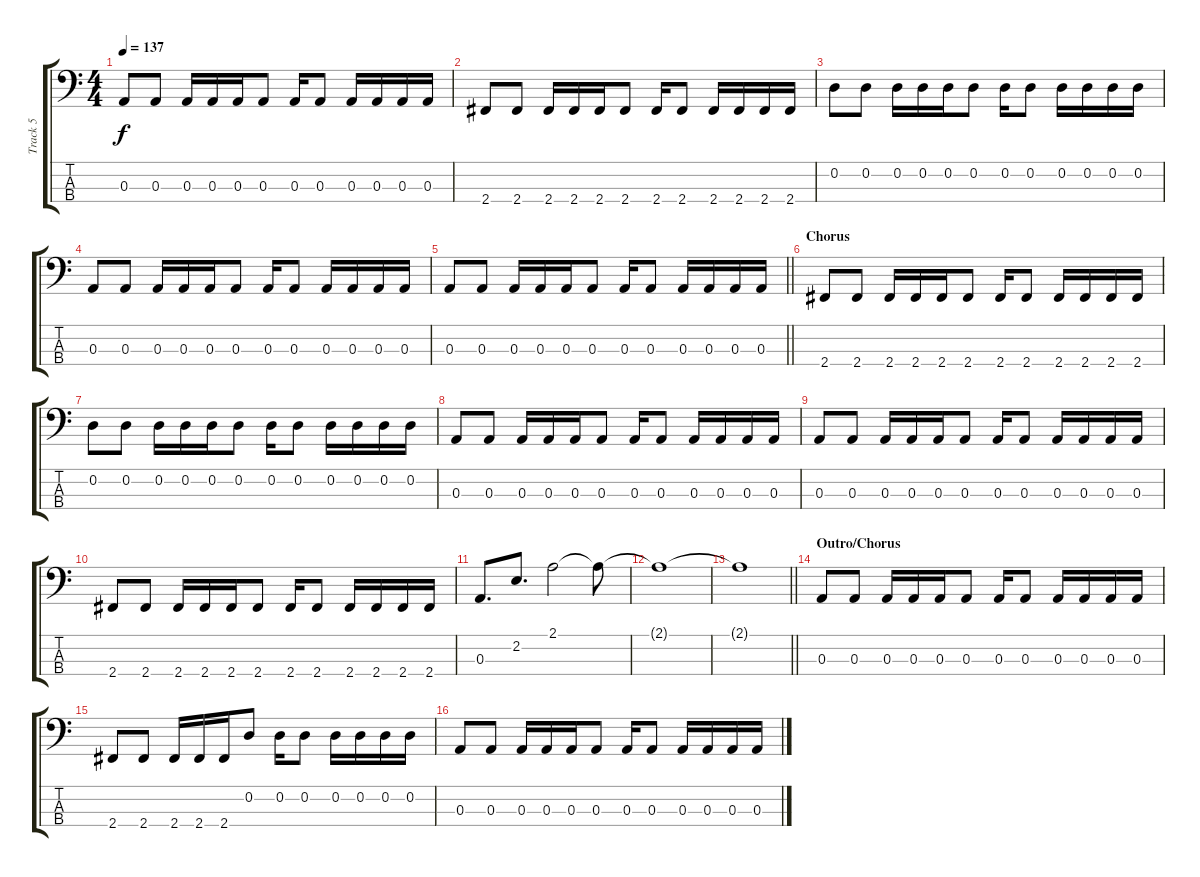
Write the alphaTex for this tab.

\track ("Track 5" "Track 5") {instrument electricbasspick}
\staff {score tabs}
\tuning (G2 D2 A1 E1) {hide}
\ts (4 4)
\tempo 137
\clef f4
\ks c
0.3.8{dy f} 0.3.8 0.3.16 0.3.16 0.3.16 0.3.8 0.3.16 0.3.8 0.3.16 0.3.16 0.3.16 0.3.16 |
2.4.8 2.4.8 2.4.16 2.4.16 2.4.16 2.4.8 2.4.16 2.4.8 2.4.16 2.4.16 2.4.16 2.4.16 |
0.2.8 0.2.8 0.2.16 0.2.16 0.2.16 0.2.8 0.2.16 0.2.8 0.2.16 0.2.16 0.2.16 0.2.16 |
0.3.8 0.3.8 0.3.16 0.3.16 0.3.16 0.3.8 0.3.16 0.3.8 0.3.16 0.3.16 0.3.16 0.3.16 |
\barLineRight lightlight
0.3.8 0.3.8 0.3.16 0.3.16 0.3.16 0.3.8 0.3.16 0.3.8 0.3.16 0.3.16 0.3.16 0.3.16 |
\section ("" "Chorus")
2.4.8 2.4.8 2.4.16 2.4.16 2.4.16 2.4.8 2.4.16 2.4.8 2.4.16 2.4.16 2.4.16 2.4.16 |
0.2.8 0.2.8 0.2.16 0.2.16 0.2.16 0.2.8 0.2.16 0.2.8 0.2.16 0.2.16 0.2.16 0.2.16 |
0.3.8 0.3.8 0.3.16 0.3.16 0.3.16 0.3.8 0.3.16 0.3.8 0.3.16 0.3.16 0.3.16 0.3.16 |
0.3.8 0.3.8 0.3.16 0.3.16 0.3.16 0.3.8 0.3.16 0.3.8 0.3.16 0.3.16 0.3.16 0.3.16 |
2.4.8 2.4.8 2.4.16 2.4.16 2.4.16 2.4.8 2.4.16 2.4.8 2.4.16 2.4.16 2.4.16 2.4.16 |
0.3.8{d} 2.2.8{d} 2.1.2 2.1{t}.8 |
2.1{t}.1 |
\barLineRight lightlight
2.1{t}.1 |
\section ("" "Outro/Chorus")
0.3.8 0.3.8 0.3.16 0.3.16 0.3.16 0.3.8 0.3.16 0.3.8 0.3.16 0.3.16 0.3.16 0.3.16 |
2.4.8 2.4.8 2.4.16 2.4.16 2.4.16 0.2.8 0.2.16 0.2.8 0.2.16 0.2.16 0.2.16 0.2.16 |
0.3.8 0.3.8 0.3.16 0.3.16 0.3.16 0.3.8 0.3.16 0.3.8 0.3.16 0.3.16 0.3.16 0.3.16
